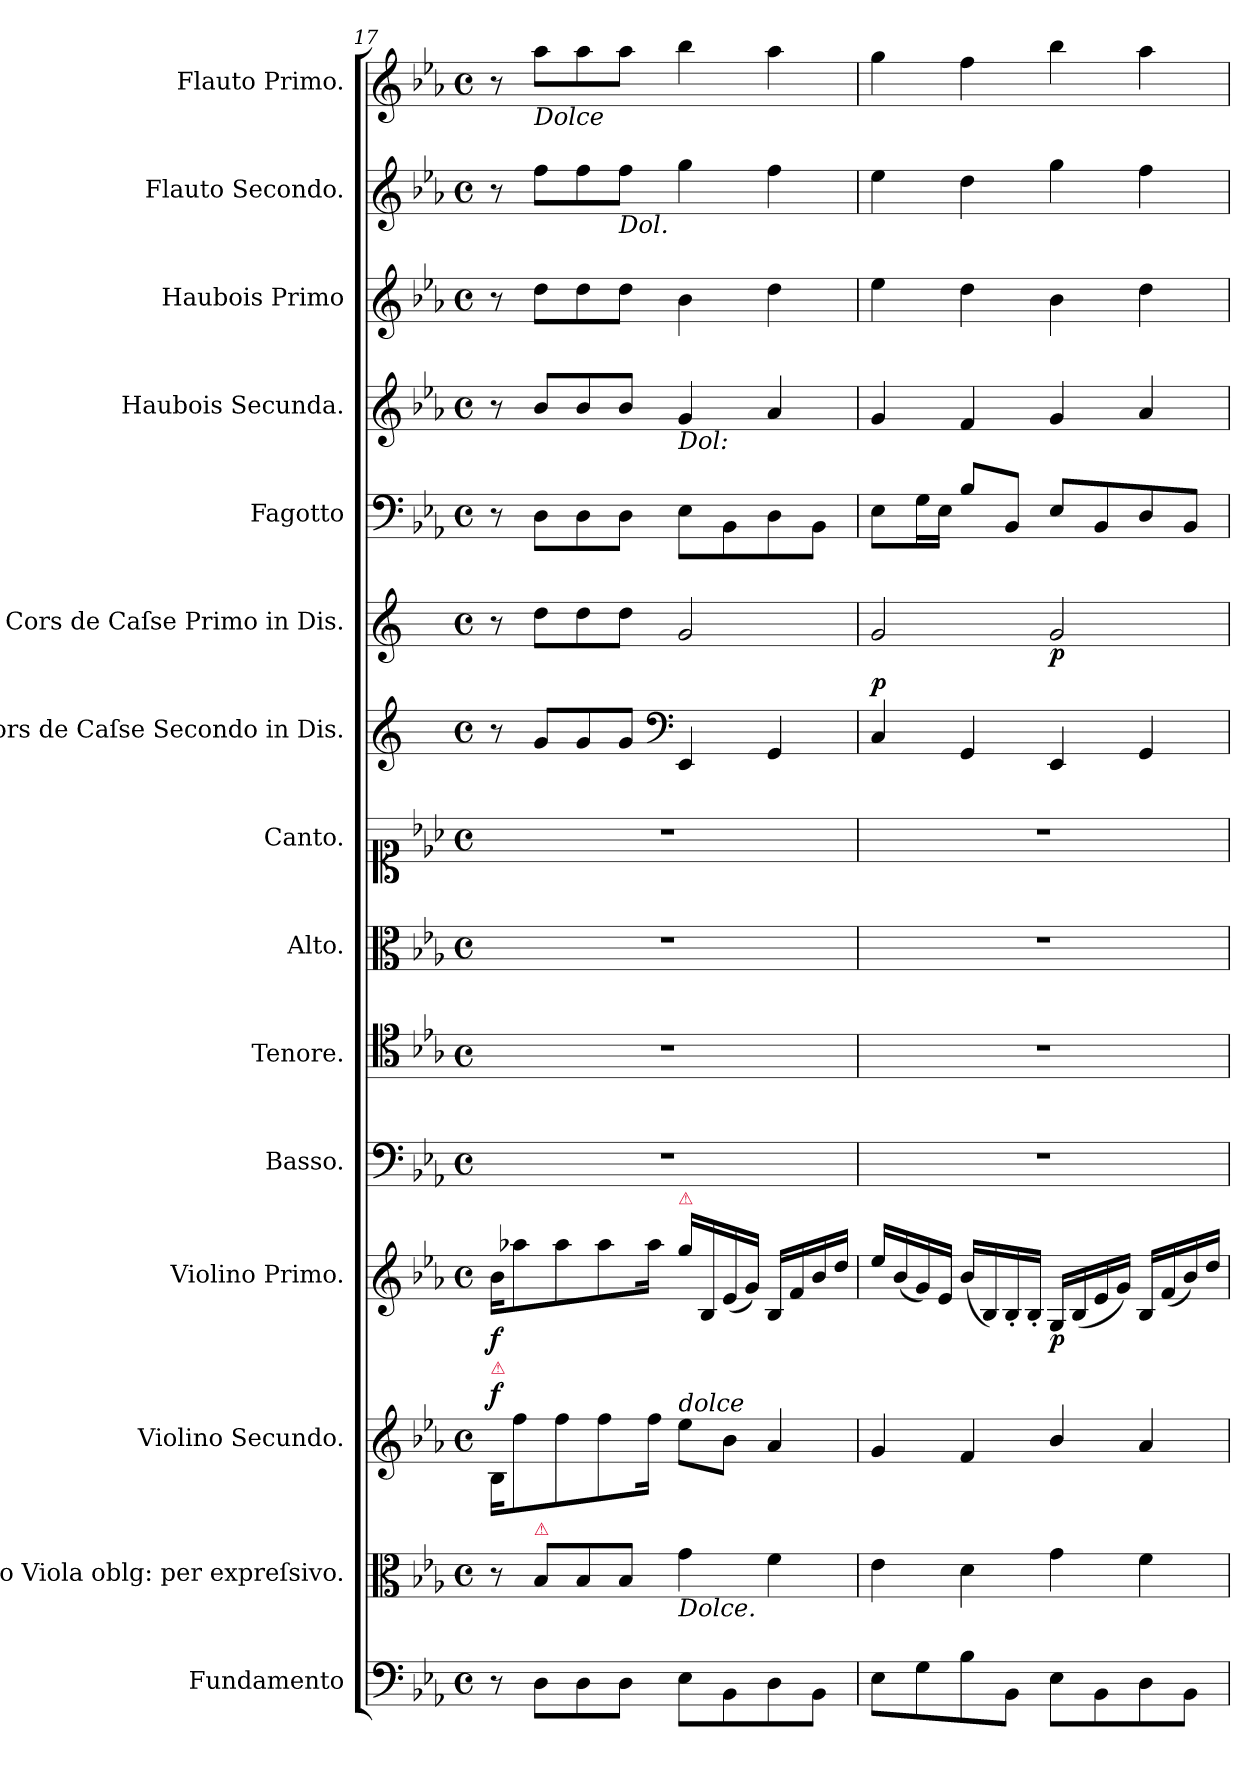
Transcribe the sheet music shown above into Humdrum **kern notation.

**kern	**kern	**dynam	**kern	**dynam	**kern	**dynam	**kern	**kern	**kern	**kern	**kern	**dynam	**kern	**dynam	**kern	**dynam	**kern	**dynam	**kern	**kern	**kern
*part15	*part14	*part14	*part13	*part13	*part12	*part12	*part11	*part10	*part9	*part8	*part7	*part7	*part6	*part6	*part5	*part5	*part4	*part4	*part3	*part2	*part1
*staff15	*staff14	*staff14	*staff13	*staff13	*staff12	*staff12	*staff11	*staff10	*staff9	*staff8	*staff7	*staff7	*staff6	*staff6	*staff5	*staff5	*staff4	*staff4	*staff3	*staff2	*staff1
*I"Fundamento	*I"Alto Viola oblg: per expreſsivo.	*	*I"Violino Secundo.	*	*I"Violino Primo.	*	*I"Basso.	*I"Tenore.	*I"Alto.	*I"Canto.	*I"Cors de Caſse Secondo in Dis.	*	*I"Cors de Caſse Primo in Dis.	*	*I"Fagotto	*	*I"Haubois Secunda.	*	*I"Haubois Primo	*I"Flauto Secondo.	*I"Flauto Primo.
*	*I'vla obl	*	*	*	*I'vl I	*	*I'B	*I'T	*I'A	*	*I'cor II	*	*I'cor I	*	*I'fag	*	*	*	*	*	*I'fl I
*clefF4	*clefC3	*	*clefG2	*	*clefG2	*	*clefF4	*clefC4	*clefC3	*clefC1	*clefG2	*	*clefG2	*	*clefF4	*	*clefG2	*	*clefG2	*clefG2	*clefG2
*	*	*	*	*	*	*	*	*	*	*	*ITrd-2c-3	*	*ITrd-2c-3	*	*	*	*	*	*	*	*
*k[b-e-a-]	*k[b-e-a-]	*	*k[b-e-a-]	*	*k[b-e-a-]	*	*k[b-e-a-]	*k[b-e-a-]	*k[b-e-a-]	*k[b-e-a-]	*k[b-e-a-]	*	*k[b-e-a-]	*	*k[b-e-a-]	*	*k[b-e-a-]	*	*k[b-e-a-]	*k[b-e-a-]	*k[b-e-a-]
*E-:	*E-:	*	*E-:	*	*E-:	*	*E-:	*E-:	*E-:	*E-:	*	*	*	*	*E-:	*	*E-:	*	*E-:	*E-:	*E-:
*M4/4	*M4/4	*	*M4/4	*	*M4/4	*	*M4/4	*M4/4	*M4/4	*M4/4	*M4/4	*	*M4/4	*	*M4/4	*	*M4/4	*	*M4/4	*M4/4	*M4/4
*met(c)	*met(c)	*	*met(c)	*	*met(c)	*	*met(c)	*met(c)	*met(c)	*met(c)	*met(c)	*	*met(c)	*	*met(c)	*	*met(c)	*	*met(c)	*met(c)	*met(c)
=17	=17	=17	=17	=17	=17	=17	=17	=17	=17	=17	=17	=17	=17	=17	=17	=17	=17	=17	=17	=17	=17
!	!	!	!LO:TX:a:color=crimson:t=⚠	!	!	!	!	!	!	!	!	!	!	!	!	!	!	!	!	!	!
!	!	!	!	!LO:DY:a	!	!	!	!	!	!	!	!	!	!	!	!	!	!	!	!	!
8r	8r	.	16B-/KL	f	16b-\KL	f	1r	1r	1r	1r	8r	.	8r	.	8r	.	8r	.	8r	8r	8r
.	.	.	8ff\	.	8aa-X\	.	.	.	.	.	.	.	.	.	.	.	.	.	.	.	.
!	!	!	!	!	!	!	!	!	!	!	!	!	!	!	!	!	!	!	!	!	!LO:TX:b:i:t=Dolce
!	!LO:TX:a:color=crimson:t=⚠	!	!	!	!	!	!	!	!	!	!	!	!	!	!	!	!	!	!	!	!
8D\L	8B-/L	.	.	.	.	.	.	.	.	.	8b-/L	.	8ff\L	.	8D\L	.	8b-/L	.	8dd\L	8ff\L	8aa-\L
.	.	.	8ff\	.	8aa-\	.	.	.	.	.	.	.	.	.	.	.	.	.	.	.	.
8D\	8B-/	.	.	.	.	.	.	.	.	.	8b-/	.	8ff\	.	8D\	.	8b-/	.	8dd\	8ff\	8aa-\
.	.	.	8ff\	.	8aa-\	.	.	.	.	.	.	.	.	.	.	.	.	.	.	.	.
!	!	!	!	!	!	!	!	!	!	!	!	!	!	!	!	!	!	!	!	!LO:TX:b:i:t=Dol.	!
8D\J	8B-/J	.	.	.	.	.	.	.	.	.	8b-/J	.	8ff\J	.	8D\J	.	8b-/J	.	8dd\J	8ff\J	8aa-\J
.	.	.	16ff\Jk	.	16aa-\Jk	.	.	.	.	.	.	.	.	.	.	.	.	.	.	.	.
*	*	*	*	*	*	*	*	*	*	*	*clefF4	*	*	*	*	*	*	*	*	*	*
!	!	!	!	!	!	!	!	!	!	!	!	!	!	!	!	!	!LO:TX:b:i:t=Dol&colon;	!	!	!	!
!	!	!	!	!	!LO:TX:a:color=crimson:t=⚠	!	!	!	!	!	!	!	!	!	!	!	!	!	!	!	!
!	!	!	!LO:TX:a:i:t=dolce	!	!	!	!	!	!	!	!	!	!	!	!	!	!	!	!	!	!
!	!LO:TX:b:i:t=Dolce.	!	!	!	!	!	!	!	!	!	!	!	!	!	!	!	!	!	!	!	!
8E-\L	4g\	.	8ee-\L	.	16gg\LL	.	.	.	.	.	4GG/	.	2b-/	.	8E-\L	.	4g/	.	4b-\	4gg\	4bb-\
.	.	.	.	.	16B-/	.	.	.	.	.	.	.	.	.	.	.	.	.	.	.	.
8BB-\	.	.	8b-\J	.	(16e-/	.	.	.	.	.	.	.	.	.	8BB-\	.	.	.	.	.	.
.	.	.	.	.	16g/JJ)	.	.	.	.	.	.	.	.	.	.	.	.	.	.	.	.
8D\	4f\	.	4a-/	.	16B-/LL	.	.	.	.	.	4BB-/	.	.	.	8D\	.	4a-/	.	4dd\	4ff\	4aa-\
.	.	.	.	.	16f/	.	.	.	.	.	.	.	.	.	.	.	.	.	.	.	.
8BB-\J	.	.	.	.	16b-/	.	.	.	.	.	.	.	.	.	8BB-\J	.	.	.	.	.	.
.	.	.	.	.	16dd/JJ	.	.	.	.	.	.	.	.	.	.	.	.	.	.	.	.
=18	=18	=18	=18	=18	=18	=18	=18	=18	=18	=18	=18	=18	=18	=18	=18	=18	=18	=18	=18	=18	=18
!	!	!	!	!	!	!	!	!	!	!	!	!LO:DY:a	!	!	!	!	!	!	!	!	!
8E-\L	4e-\	.	4g/	.	16ee-/LL	.	1r	1r	1r	1r	4E-/	p	2b-/	.	8E-\L	.	4g/	.	4ee-\	4ee-\	4gg\
.	.	.	.	.	(16b-/	.	.	.	.	.	.	.	.	.	.	.	.	.	.	.	.
8G\	.	.	.	.	16g/)	.	.	.	.	.	.	.	.	.	16G\L	.	.	.	.	.	.
.	.	.	.	.	16e-/JJ	.	.	.	.	.	.	.	.	.	16E-\JJ	.	.	.	.	.	.
8B-\	4d\	.	4f/	.	(16b-/LL	.	.	.	.	.	4BB-/	.	.	.	8B-\L	.	4f/	.	4dd\	4dd\	4ff\
.	.	.	.	.	16B-/)	.	.	.	.	.	.	.	.	.	.	.	.	.	.	.	.
8BB-/J	.	.	.	.	16B-'/	.	.	.	.	.	.	.	.	.	8BB-/J	.	.	.	.	.	.
.	.	.	.	.	16B-'/JJ	.	.	.	.	.	.	.	.	.	.	.	.	.	.	.	.
!	!	!LO:DY:b	!	!	!	!	!	!	!	!	!	!	!	!	!	!LO:DY:b	!	!LO:DY:b	!	!	!
8E-\L	4g\	p&colon;	4b-/	.	16G/LL	p	.	.	.	.	4GG/	.	2b-/	p	8E-/L	piano	4g/	p&colon;	4b-\	4gg\	4bb-\
.	.	.	.	.	(16B-/	.	.	.	.	.	.	.	.	.	.	.	.	.	.	.	.
8BB-\	.	.	.	.	16e-/	.	.	.	.	.	.	.	.	.	8BB-/	.	.	.	.	.	.
.	.	.	.	.	16g/JJ)	.	.	.	.	.	.	.	.	.	.	.	.	.	.	.	.
8D\	4f\	.	4a-/	.	16B-/LL	.	.	.	.	.	4BB-/	.	.	.	8D/	.	4a-/	.	4dd\	4ff\	4aa-\
.	.	.	.	.	(16f/	.	.	.	.	.	.	.	.	.	.	.	.	.	.	.	.
8BB-\J	.	.	.	.	16b-/)	.	.	.	.	.	.	.	.	.	8BB-/J	.	.	.	.	.	.
.	.	.	.	.	16dd/JJ	.	.	.	.	.	.	.	.	.	.	.	.	.	.	.	.
=	=	=	=	=	=	=	=	=	=	=	=	=	=	=	=	=	=	=	=	=	=
*-	*-	*-	*-	*-	*-	*-	*-	*-	*-	*-	*-	*-	*-	*-	*-	*-	*-	*-	*-	*-	*-
